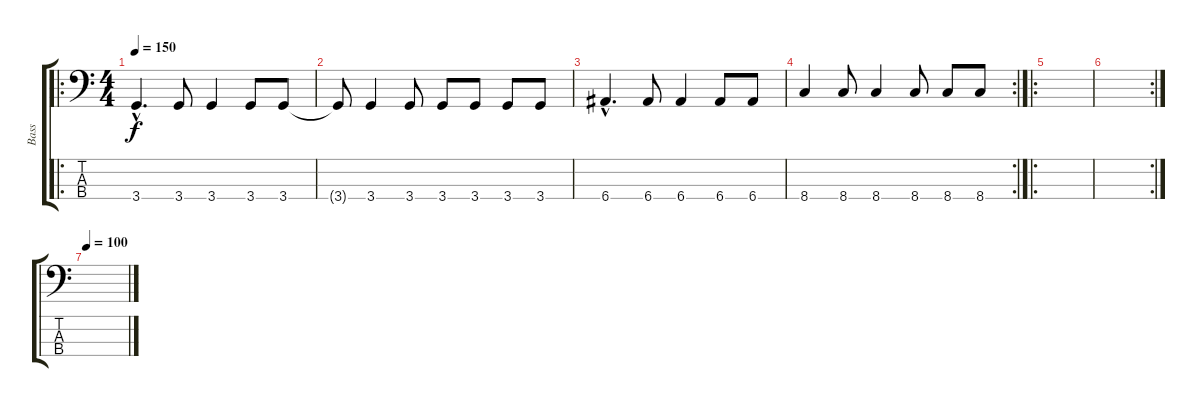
\track ("Bass" "Bass") {instrument electricbassfinger}
\staff {score tabs}
\tuning (G2 D2 A1 E1) {hide}
\ro
\ts (4 4)
\tempo 150
\clef f4
\ks c
3.4{hac}.4{d dy f} 3.4.8 3.4.4 3.4.8 3.4.8 |
3.4{t}.8 3.4.4 3.4.8 3.4.8 3.4.8 3.4.8 3.4.8 |
6.4{hac}.4{d} 6.4.8 6.4.4 6.4.8 6.4.8 |
\rc 2
8.4.4 8.4.8 8.4.4 8.4.8 8.4.8 8.4.8 |
\ro
|
\rc 2
|
\tempo 100
